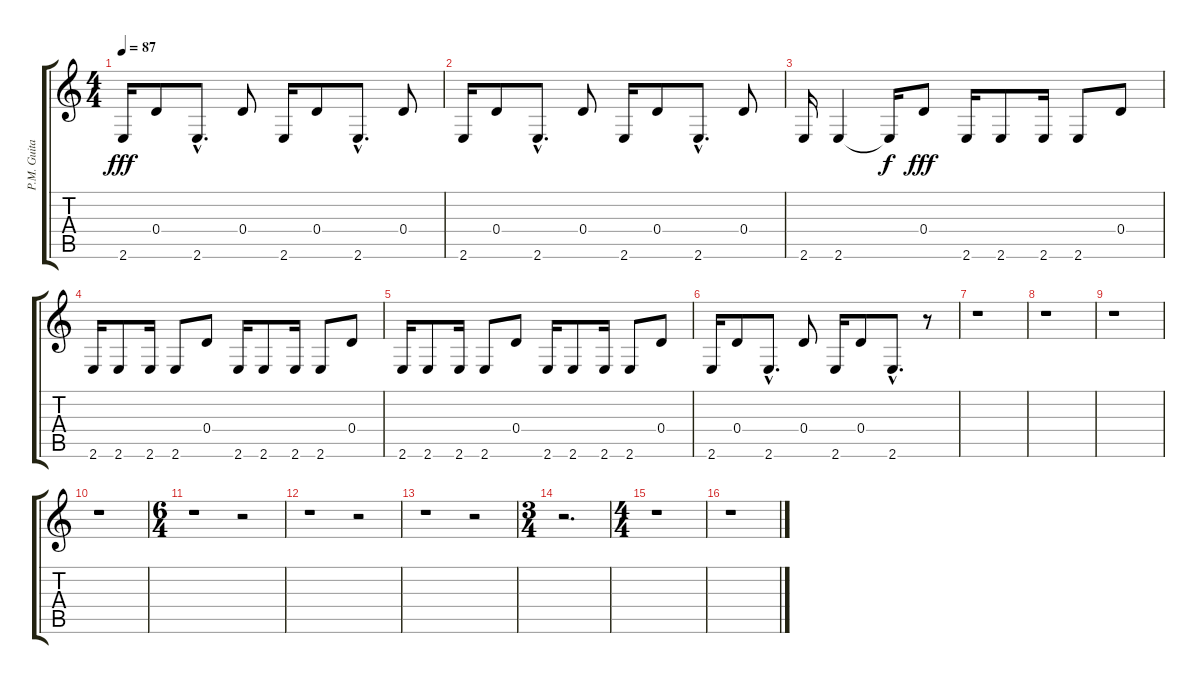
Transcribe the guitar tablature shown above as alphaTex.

\track ("P.M. Guitar" "P.M. Guita") {instrument electricguitarmuted}
\staff {score tabs}
\tuning (E4 B3 G3 D3 A2 D2) {hide}
\ts (4 4)
\tempo 87
\clef g2
\ks c
2.6.16{dy fff} 0.4.8 2.6{hac}.8{d} 0.4.8 2.6.16 0.4.8 2.6{hac}.8{d} 0.4.8 |
2.6.16 0.4.8 2.6{hac}.8{d} 0.4.8 2.6.16 0.4.8 2.6{hac}.8{d} 0.4.8 |
2.6.16 2.6.4 2.6{t}.16{dy f} 0.4.8{dy fff} 2.6.16 2.6.8 2.6.16 2.6.8 0.4.8 |
2.6.16 2.6.8 2.6.16 2.6.8 0.4.8 2.6.16 2.6.8 2.6.16 2.6.8 0.4.8 |
2.6.16 2.6.8 2.6.16 2.6.8 0.4.8 2.6.16 2.6.8 2.6.16 2.6.8 0.4.8 |
2.6.16 0.4.8 2.6{hac}.8{d} 0.4.8 2.6.16 0.4.8 2.6{hac}.8{d} r.8 |
r.1 |
r.1 |
r.1 |
r.1 |
\ts (6 4)
r.1 r.2 |
r.1 r.2 |
r.1 r.2 |
\ts (3 4)
r.2{d} |
\ts (4 4)
r.1 |
r.1
